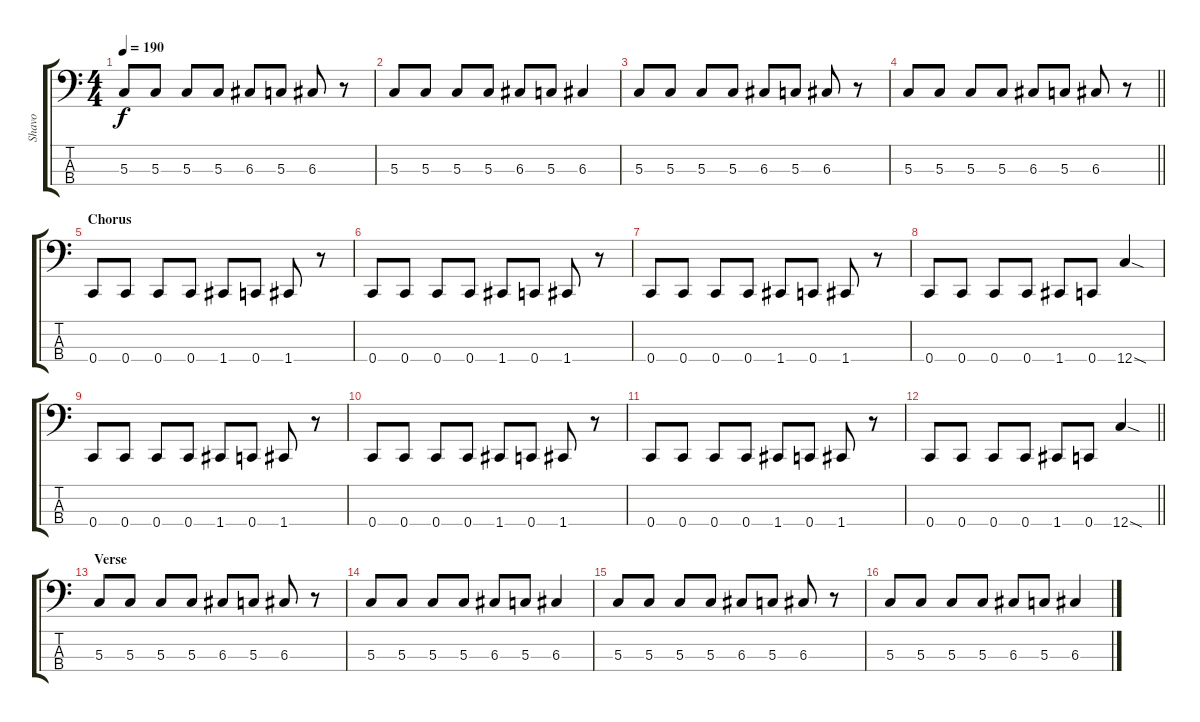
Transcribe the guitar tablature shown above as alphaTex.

\track ("Shavo" "Shavo") {instrument electricbassfinger}
\staff {score tabs}
\tuning (F2 C2 G1 C1) {hide}
\ts (4 4)
\tempo 190
\clef f4
\ks c
5.3.8{dy f} 5.3.8 5.3.8 5.3.8 6.3.8 5.3.8 6.3.8 r.8 |
5.3.8 5.3.8 5.3.8 5.3.8 6.3.8 5.3.8 6.3.4 |
5.3.8 5.3.8 5.3.8 5.3.8 6.3.8 5.3.8 6.3.8 r.8 |
\barLineRight lightlight
5.3.8 5.3.8 5.3.8 5.3.8 6.3.8 5.3.8 6.3.8 r.8 |
\section ("" "Chorus")
0.4.8 0.4.8 0.4.8 0.4.8 1.4.8 0.4.8 1.4.8 r.8 |
0.4.8 0.4.8 0.4.8 0.4.8 1.4.8 0.4.8 1.4.8 r.8 |
0.4.8 0.4.8 0.4.8 0.4.8 1.4.8 0.4.8 1.4.8 r.8 |
0.4.8 0.4.8 0.4.8 0.4.8 1.4.8 0.4.8 12.4{sod}.4 |
0.4.8 0.4.8 0.4.8 0.4.8 1.4.8 0.4.8 1.4.8 r.8 |
0.4.8 0.4.8 0.4.8 0.4.8 1.4.8 0.4.8 1.4.8 r.8 |
0.4.8 0.4.8 0.4.8 0.4.8 1.4.8 0.4.8 1.4.8 r.8 |
\barLineRight lightlight
0.4.8 0.4.8 0.4.8 0.4.8 1.4.8 0.4.8 12.4{sod}.4 |
\section ("" "Verse")
5.3.8 5.3.8 5.3.8 5.3.8 6.3.8 5.3.8 6.3.8 r.8 |
5.3.8 5.3.8 5.3.8 5.3.8 6.3.8 5.3.8 6.3.4 |
5.3.8 5.3.8 5.3.8 5.3.8 6.3.8 5.3.8 6.3.8 r.8 |
5.3.8 5.3.8 5.3.8 5.3.8 6.3.8 5.3.8 6.3.4
